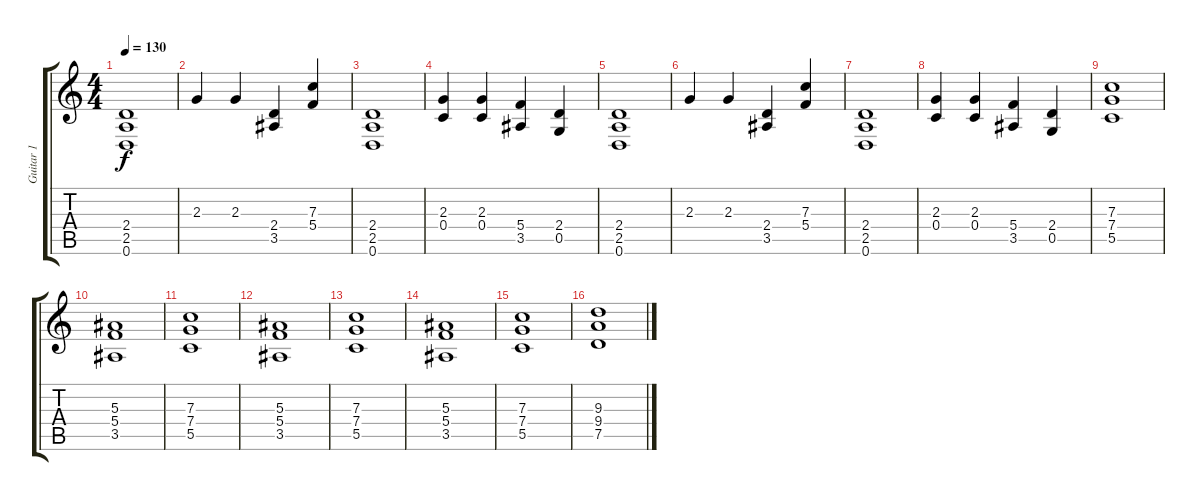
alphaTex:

\track ("Guitar 1" "Guitar 1") {instrument distortionguitar}
\staff {score tabs}
\tuning (D4 A3 F3 C3 G2 D2) {hide}
\ts (4 4)
\tempo 130
\clef g2
\ks c
(2.4 2.5 0.6).1{dy f instrument distortionguitar} |
2.3.4 2.3.4 (2.4 3.5).4 (7.3 5.4).4 |
(2.4 2.5 0.6).1 |
(2.3 0.4).4 (2.3 0.4).4 (5.4 3.5).4 (2.4 0.5).4 |
(2.4 2.5 0.6).1 |
2.3.4 2.3.4 (2.4 3.5).4 (7.3 5.4).4 |
(2.4 2.5 0.6).1 |
(2.3 0.4).4 (2.3 0.4).4 (5.4 3.5).4 (2.4 0.5).4 |
(7.3 7.4 5.5).1 |
(5.3 5.4 3.5).1 |
(7.3 7.4 5.5).1 |
(5.3 5.4 3.5).1 |
(7.3 7.4 5.5).1 |
(5.3 5.4 3.5).1 |
(7.3 7.4 5.5).1 |
(9.3 9.4 7.5).1
